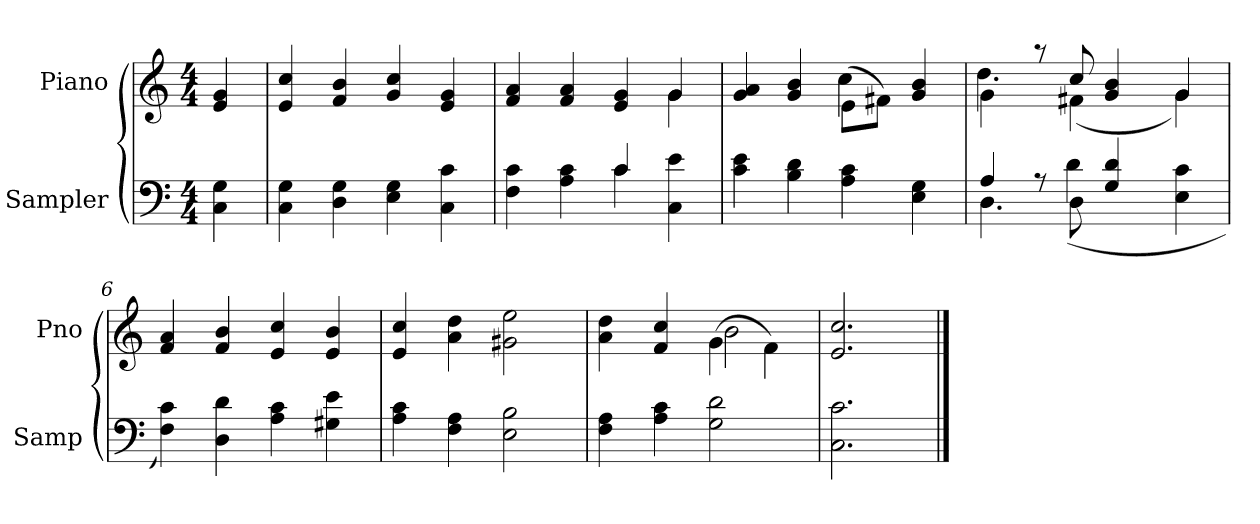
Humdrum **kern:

**kern	**kern
*part2	*part1
*staff2	*staff1
*I"Sampler	*I"Piano
*I'Samp	*I'Pno
*clefF4	*clefG2
*M4/4	*M4/4
=1	=1
4C 4G	4e 4g
=2	=2
4C 4G	4e 4cc
4D 4G	4f 4b
4E 4G	4g 4cc
4C 4c	4e 4g
=3	=3
*^	*^
4F 4c	2ryy	4f 4a	2.ryy
4A 4c	.	4f 4a	.
4c/	4c	4e 4g	.
4C 4e	4ryy	4g/	4g
*v	*v	*	*
=4	=4	=4
4c 4e	4g 4a	2ryy
4B 4d	4g 4b	.
4A 4c	(8e\L	4cc
.	8f#X\J)	.
4E 4G	4g 4b	4ryy
=5	=5	=5
*^	*	*
4A/	4.D	4g\	4.dd
8r	.	8r	.
8D\	(4d	8cc/	(4f#X
4G 4d	.	4g 4b	.
.	4.ryy	.	8ryy
4E 4c	.	4g/	4g)
*v	*v	*	*
*	*v	*v
=6	=6
4F 4c)	4f 4a
4D 4d	4f 4b
4A 4c	4e 4cc
4G#X 4e	4e 4b
=7	=7
4A 4c	4e 4cc
4F 4A	4a 4dd
2E 2B	2g#X 2ee
=8	=8
*	*^
4F 4A	4a 4dd	2ryy
4A 4c	4f 4cc	.
2G 2d	(4g\	2b
.	4f\)	.
*	*v	*v
=9	=9
2.C 2.c	2.e 2.cc
==	==
*-	*-
